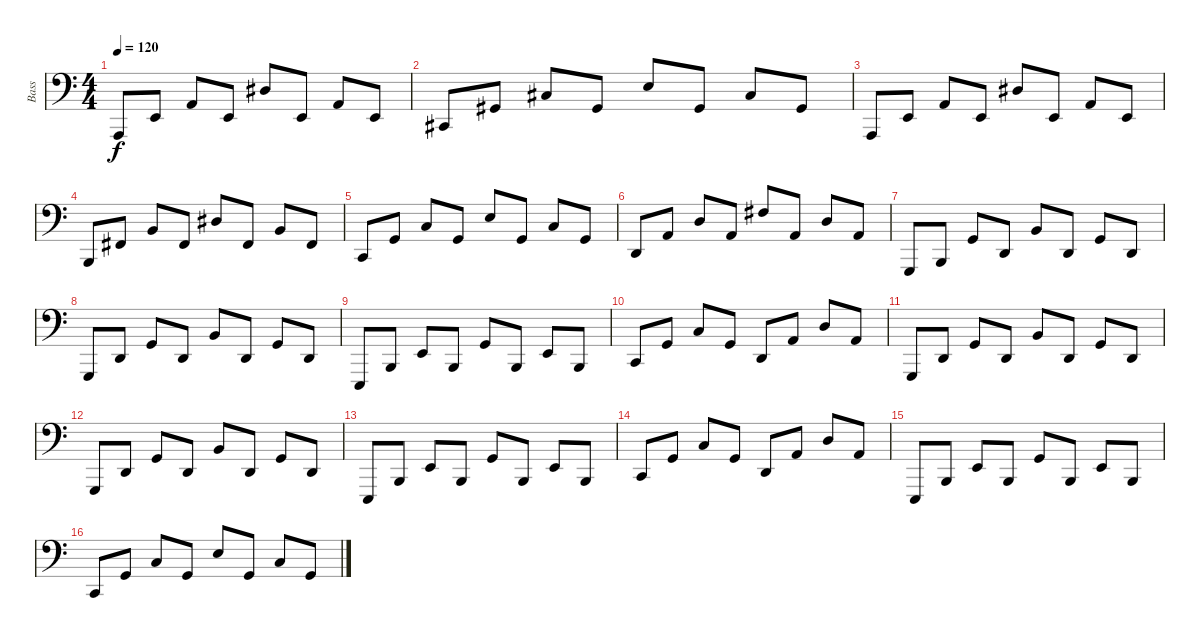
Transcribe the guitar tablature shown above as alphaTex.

\track ("Bass" "Bass") {instrument acousticgrandpiano}
\staff {score}
\tuning (G2 D2 A1 E1) {hide}
\ts (4 4)
\tempo 120
\clef f4
\ks c
0.3.8{dy f} 2.2.8 2.1.8 2.2.8 8.1.8 2.2.8 2.1.8 2.2.8 |
4.3.8 1.1.8 6.1.8 1.1.8 9.1.8 1.1.8 6.1.8 1.1.8 |
0.3.8 2.2.8 2.1.8 2.2.8 8.1.8 2.2.8 2.1.8 2.2.8 |
2.3.8 4.2.8 4.1.8 4.2.8 8.1.8 4.2.8 4.1.8 4.2.8 |
3.3.8 0.1.8 5.1.8 0.1.8 9.1.8 0.1.8 5.1.8 0.1.8 |
0.2.8 2.1.8 7.1.8 2.1.8 11.1.8 2.1.8 7.1.8 2.1.8 |
3.4.8 2.3.8 0.1.8 0.2.8 4.1.8 0.2.8 0.1.8 0.2.8 |
3.4.8 0.2.8 0.1.8 0.2.8 4.1.8 0.2.8 0.1.8 0.2.8 |
0.4.8 2.3.8 2.2.8 2.3.8 0.1.8 2.3.8 2.2.8 2.3.8 |
3.3.8 0.1.8 5.1.8 0.1.8 0.2.8 2.1.8 7.1.8 2.1.8 |
3.4.8 0.2.8 0.1.8 0.2.8 4.1.8 0.2.8 0.1.8 0.2.8 |
3.4.8 0.2.8 0.1.8 0.2.8 4.1.8 0.2.8 0.1.8 0.2.8 |
0.4.8 2.3.8 2.2.8 2.3.8 0.1.8 2.3.8 2.2.8 2.3.8 |
3.3.8 0.1.8 5.1.8 0.1.8 0.2.8 2.1.8 7.1.8 2.1.8 |
0.4.8 2.3.8 2.2.8 2.3.8 0.1.8 2.3.8 2.2.8 2.3.8 |
3.3.8 0.1.8 5.1.8 0.1.8 9.1.8 0.1.8 5.1.8 0.1.8
